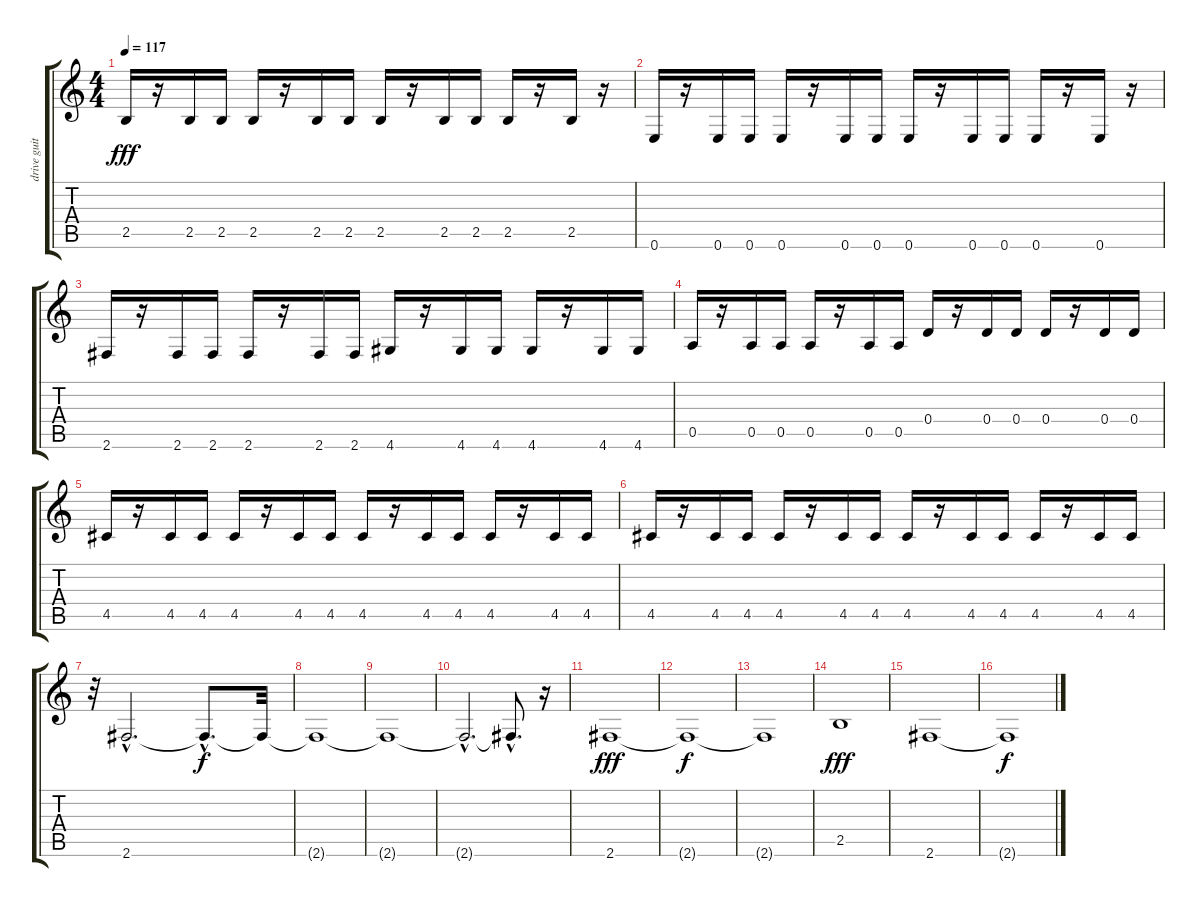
\track ("drive guitar" "drive guit") {instrument distortionguitar}
\staff {score tabs}
\tuning (E4 B3 G3 D3 A2 E2) {hide}
\ts (4 4)
\tempo 117
\clef g2
\ks c
2.5.16{dy fff} r.16 2.5.16 2.5.16 2.5.16 r.16 2.5.16 2.5.16 2.5.16 r.16 2.5.16 2.5.16 2.5.16 r.16 2.5.16 r.16 |
0.6.16 r.16 0.6.16 0.6.16 0.6.16 r.16 0.6.16 0.6.16 0.6.16 r.16 0.6.16 0.6.16 0.6.16 r.16 0.6.16 r.16 |
2.6.16 r.16 2.6.16 2.6.16 2.6.16 r.16 2.6.16 2.6.16 4.6.16 r.16 4.6.16 4.6.16 4.6.16 r.16 4.6.16 4.6.16 |
0.5.16 r.16 0.5.16 0.5.16 0.5.16 r.16 0.5.16 0.5.16 0.4.16 r.16 0.4.16 0.4.16 0.4.16 r.16 0.4.16 0.4.16 |
4.5.16 r.16 4.5.16 4.5.16 4.5.16 r.16 4.5.16 4.5.16 4.5.16 r.16 4.5.16 4.5.16 4.5.16 r.16 4.5.16 4.5.16 |
4.5.16 r.16 4.5.16 4.5.16 4.5.16 r.16 4.5.16 4.5.16 4.5.16 r.16 4.5.16 4.5.16 4.5.16 r.16 4.5.16 4.5.16 |
r.32 2.6{hac}.2{d} 2.6{hac t}.8{d dy f} 2.6{t}.32 |
2.6{t}.1 |
2.6{t}.1 |
2.6{hac t}.2{d} 2.6{hac t}.8{d} r.16 |
2.6.1{dy fff} |
2.6{t}.1{dy f} |
2.6{t}.1 |
2.5.1{dy fff} |
2.6.1 |
2.6{t}.1{dy f}
